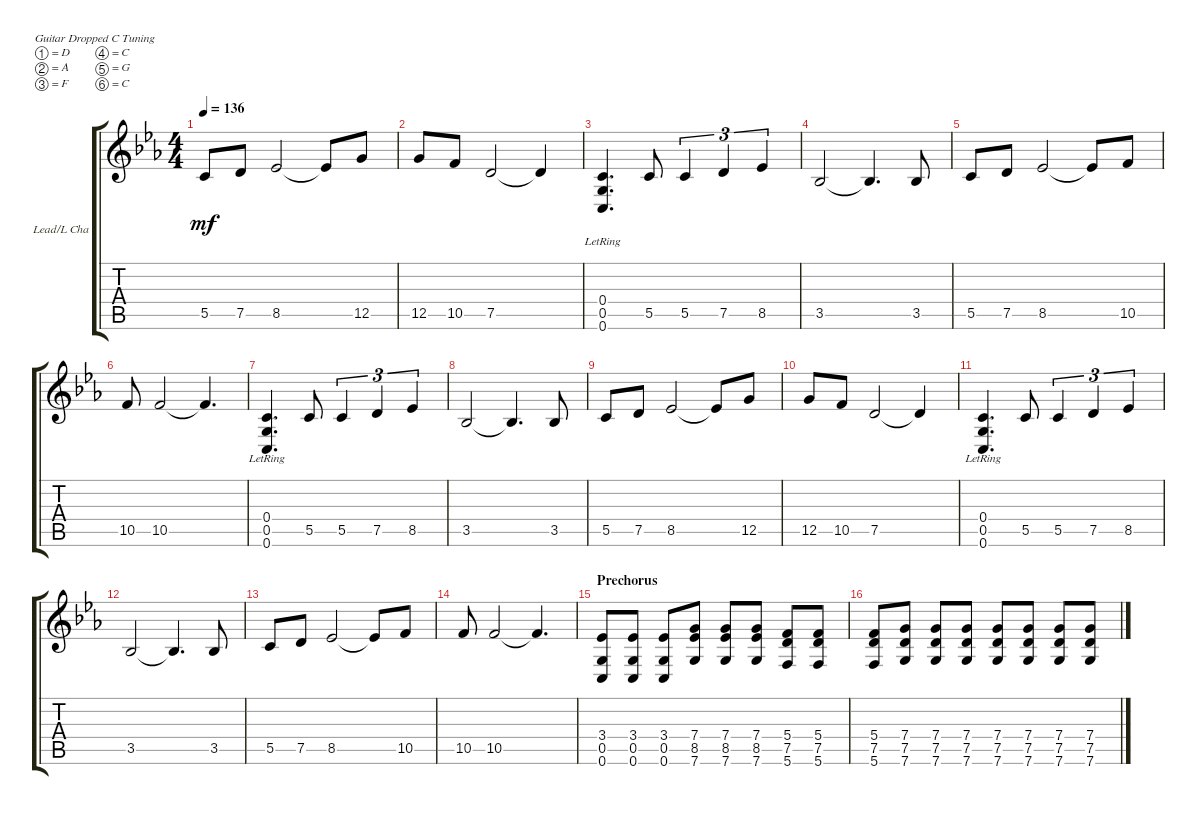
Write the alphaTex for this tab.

\defaultSystemsLayout 4
\bracketExtendMode groupsimilarinstruments
\firstSystemTrackNameOrientation horizontal
\otherSystemsTrackNameOrientation horizontal
\track ("Lead/L Channel" "Lead/L Cha") {instrument distortionguitar}
\staff {score tabs}
\tuning (D4 A3 F3 C3 G2 C2)
\ts (4 4)
\tempo 136
\clef g2
\ks cminor
5.5.8{dy mf} 7.5.8 8.5.2 8.5{t}.8 12.5.8 |
12.5.8 10.5.8 7.5.2 7.5{t}.4 |
(0.6{lr} 0.5{lr} 0.4{lr}).4{d} 5.5.8 5.5.4{tu (3 2)} 7.5.4{tu (3 2)} 8.5.4{tu (3 2)} |
3.5.2 3.5{t}.4{d} 3.5.8 |
5.5.8 7.5.8 8.5.2 8.5{t}.8 10.5.8 |
10.5.8 10.5.2 10.5{t}.4{d} |
(0.6{lr} 0.5{lr} 0.4{lr}).4{d} 5.5.8 5.5.4{tu (3 2)} 7.5.4{tu (3 2)} 8.5.4{tu (3 2)} |
3.5.2 3.5{t}.4{d} 3.5.8 |
5.5.8 7.5.8 8.5.2 8.5{t}.8 12.5.8 |
12.5.8 10.5.8 7.5.2 7.5{t}.4 |
(0.6{lr} 0.5{lr} 0.4{lr}).4{d} 5.5.8 5.5.4{tu (3 2)} 7.5.4{tu (3 2)} 8.5.4{tu (3 2)} |
3.5.2 3.5{t}.4{d} 3.5.8 |
5.5.8 7.5.8 8.5.2 8.5{t}.8 10.5.8 |
10.5.8 10.5.2 10.5{t}.4{d} |
\section ("" "Prechorus")
(0.6 0.5 3.4).8 (0.6 0.5 3.4).8 (0.6 0.5 3.4).8 (7.6 7.4 8.5).8 (7.6 7.4 8.5).8 (7.6 7.4 8.5).8 (5.6 7.5 5.4).8 (5.6 7.5 5.4).8 |
(5.6 7.5 5.4).8 (7.6 7.5 7.4).8 (7.6 7.5 7.4).8 (7.6 7.5 7.4).8 (7.6 7.5 7.4).8 (7.6 7.5 7.4).8 (7.6 7.5 7.4).8 (7.6 7.5 7.4).8
